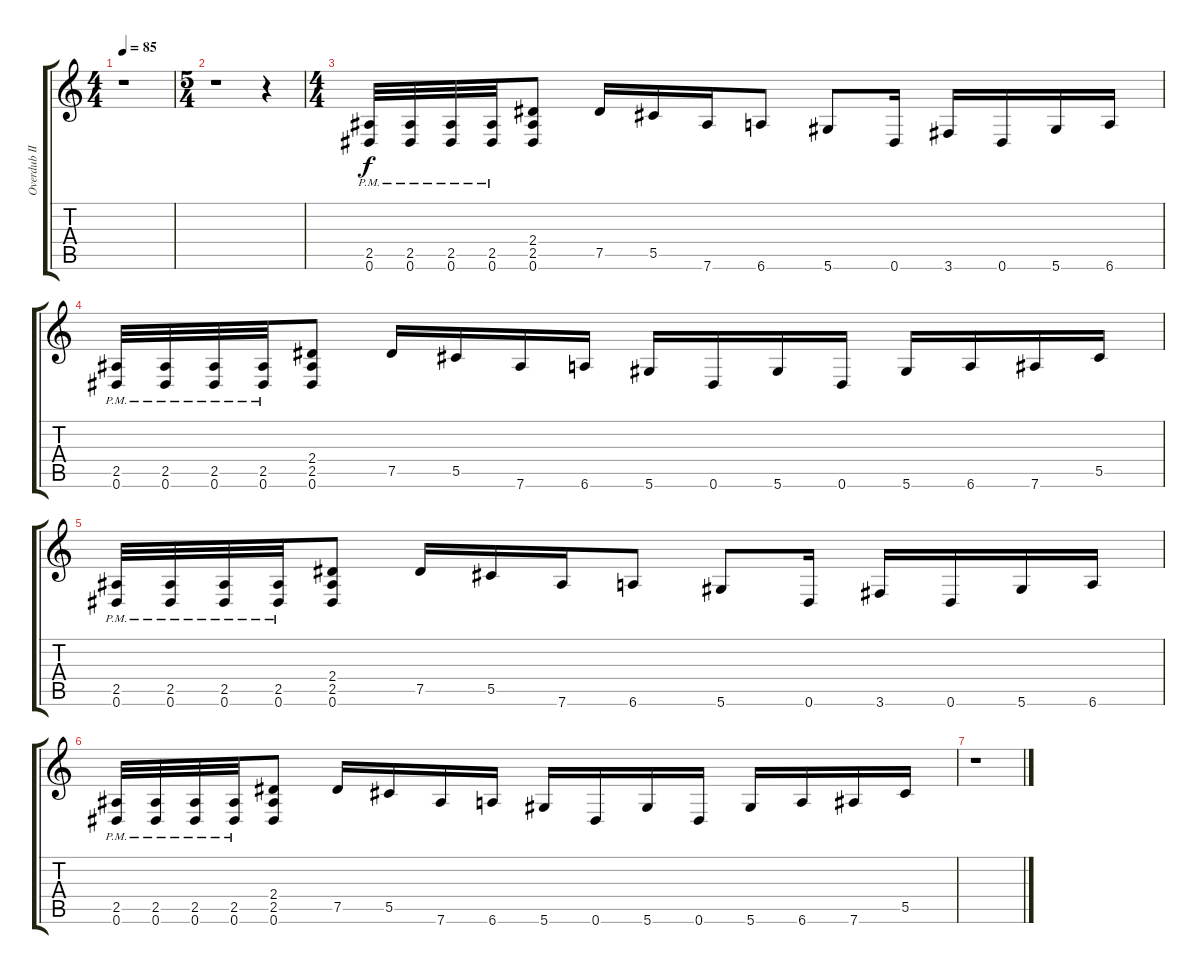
\track ("Overdub II" "Overdub II") {instrument overdrivenguitar}
\staff {score tabs}
\tuning (Eb4 Bb3 Gb3 Db3 Ab2 Eb2) {hide}
\ts (4 4)
\tempo 85
\clef g2
\ks c
r.1{dy f} |
\ts (5 4)
r.1 r.4 |
\ts (4 4)
(2.5{pm} 0.6{pm}).32 (2.5{pm} 0.6{pm}).32 (2.5{pm} 0.6{pm}).32 (2.5{pm} 0.6{pm}).32 (2.4 2.5 0.6).8 7.5.16 5.5.16 7.6.16 6.6.8 5.6.8 0.6.16 3.6.16 0.6.16 5.6.16 6.6.16 |
(2.5{pm} 0.6{pm}).32 (2.5{pm} 0.6{pm}).32 (2.5{pm} 0.6{pm}).32 (2.5{pm} 0.6{pm}).32 (2.4 2.5 0.6).8 7.5.16 5.5.16 7.6.16 6.6.16 5.6.16 0.6.16 5.6.16 0.6.16 5.6.16 6.6.16 7.6.16 5.5.16 |
(2.5{pm} 0.6{pm}).32 (2.5{pm} 0.6{pm}).32 (2.5{pm} 0.6{pm}).32 (2.5{pm} 0.6{pm}).32 (2.4 2.5 0.6).8 7.5.16 5.5.16 7.6.16 6.6.8 5.6.8 0.6.16 3.6.16 0.6.16 5.6.16 6.6.16 |
(2.5{pm} 0.6{pm}).32 (2.5{pm} 0.6{pm}).32 (2.5{pm} 0.6{pm}).32 (2.5{pm} 0.6{pm}).32 (2.4 2.5 0.6).8 7.5.16 5.5.16 7.6.16 6.6.16 5.6.16 0.6.16 5.6.16 0.6.16 5.6.16 6.6.16 7.6.16 5.5.16 |
r.1
